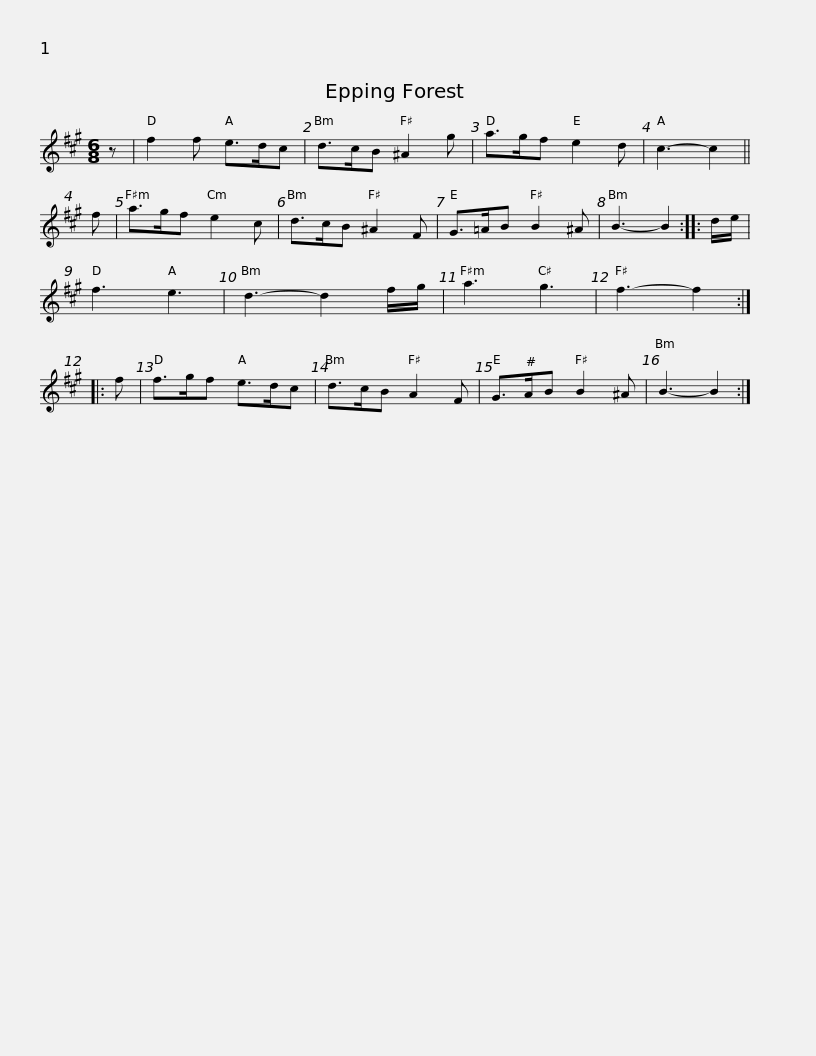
X:1
L:1/8
M:6/8
I:linebreak $
K:A
V:1 treble
V:1
 z | f2 f e>dc | d>cB ^A2 g | a>gf e2 d | c3- c2 || %5
 f | a>gf e2 c | d>cB ^A2 F |$ G>=AB B2 ^A | B3- B2 :: %10
 d/e/ | f3 e3 | d3- d2 f/g/ | a3 g3 | f3- f2 :: %15
 f | f>gf e>dc |$ d>cB A2 F | G>AB B2 ^A | B3- B2 :| %20
